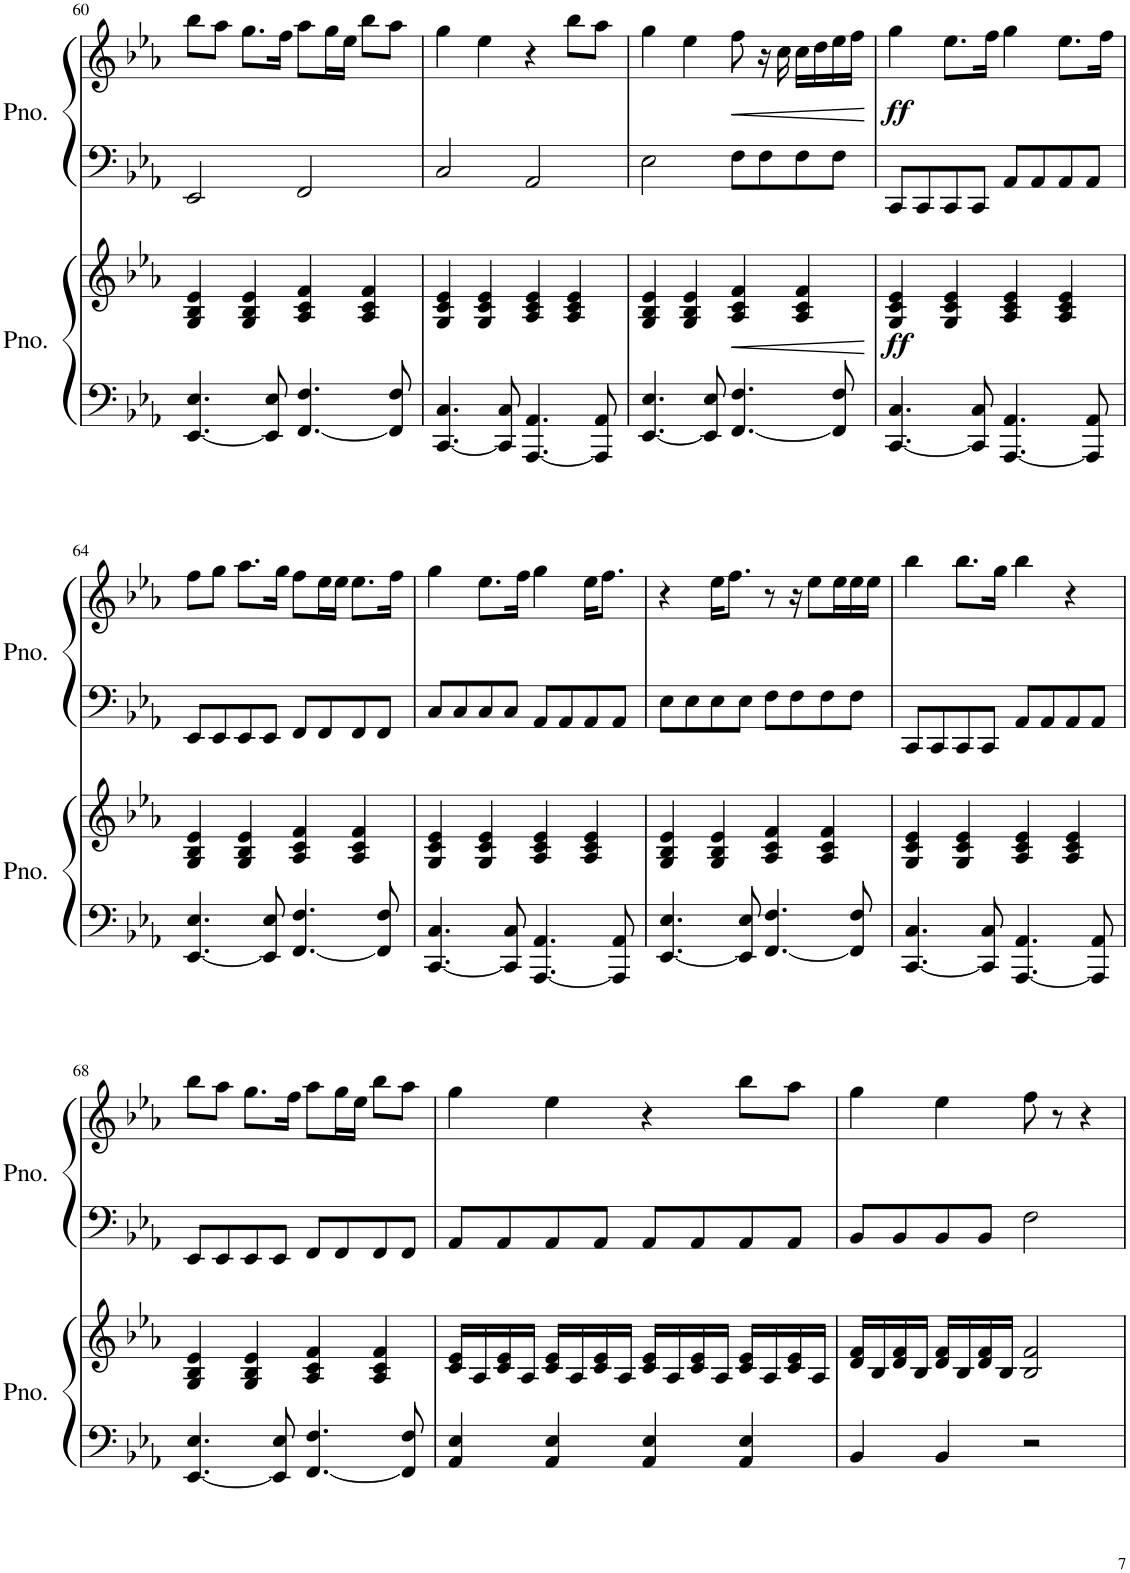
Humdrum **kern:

**kern	**kern	**dynam	**kern	**kern	**dynam
*part2	*part2	*part2	*part1	*part1	*part1
*staff4	*staff3	*staff3/4	*staff2	*staff1	*staff1/2
*I"Piano	*	*	*I"Piano	*	*
*I'Pno.	*	*	*I'Pno.	*	*
!!LO:PB:g=z
*clefF4	*clefG2	*	*clefF4	*clefG2	*
*k[b-e-a-]	*k[b-e-a-]	*	*k[b-e-a-]	*k[b-e-a-]	*
*M4/4	*M4/4	*	*M4/4	*M4/4	*
=60	=60	=60	=60	=60	=60
[4.EE-/ 4.E-/	4G/ 4B-/ 4e-/	.	2EE-/	8bb-\L	.
.	.	.	.	8aa-\J	.
.	4G/ 4B-/ 4e-/	.	.	8.gg\L	.
8EE-/] 8E-/	.	.	.	.	.
.	.	.	.	16ff\Jk	.
[4.FF/ 4.F/	4A-/ 4c/ 4f/	.	2FF/	8aa-\L	.
.	.	.	.	16gg\L	.
.	.	.	.	16ee-\JJ	.
.	4A-/ 4c/ 4f/	.	.	8bb-\L	.
8FF/] 8F/	.	.	.	8aa-\J	.
=61	=61	=61	=61	=61	=61
[4.CC/ 4.C/	4G/ 4c/ 4e-/	.	2C/	4gg\	.
.	4G/ 4c/ 4e-/	.	.	4ee-\	.
8CC/] 8C/	.	.	.	.	.
[4.AAA-/ 4.AA-/	4A-/ 4c/ 4e-/	.	2AA-/	4r	.
.	4A-/ 4c/ 4e-/	.	.	8bb-\L	.
8AAA-/] 8AA-/	.	.	.	8aa-\J	.
=62	=62	=62	=62	=62	=62
[4.EE-/ 4.E-/	4G/ 4B-/ 4e-/	.	2E-\	4gg\	.
.	4G/ 4B-/ 4e-/	.	.	4ee-\	.
8EE-/] 8E-/	.	.	.	.	.
!	!	!LO:HP:b	!	!	!LO:HP:b
[4.FF/ 4.F/	4A-/ 4c/ 4f/	<	8F\L	8ff\	<
.	.	.	8F\	16r	.
.	.	.	.	16cc\	.
.	4A-/ 4c/ 4f/	.	8F\	16cc\LL	.
.	.	.	.	16dd\	.
8FF/] 8F/	.	.	8F\J	16ee-\	.
.	.	.	.	16ff\JJ	.
.	.	[	.	.	[
=63	=63	=63	=63	=63	=63
!	!	!LO:DY:b	!	!	!LO:DY:b
[4.CC/ 4.C/	4G/ 4c/ 4e-/	ff	8CC/L	4gg\	ff
.	.	.	8CC/	.	.
.	4G/ 4c/ 4e-/	.	8CC/	8.ee-\L	.
8CC/] 8C/	.	.	8CC/J	.	.
.	.	.	.	16ff\Jk	.
[4.AAA-/ 4.AA-/	4A-/ 4c/ 4e-/	.	8AA-/L	4gg\	.
.	.	.	8AA-/	.	.
.	4A-/ 4c/ 4e-/	.	8AA-/	8.ee-\L	.
8AAA-/] 8AA-/	.	.	8AA-/J	.	.
.	.	.	.	16ff\Jk	.
!!LO:LB:g=z
=64	=64	=64	=64	=64	=64
[4.EE-/ 4.E-/	4G/ 4B-/ 4e-/	.	8EE-/L	8ff\L	.
.	.	.	8EE-/	8gg\J	.
.	4G/ 4B-/ 4e-/	.	8EE-/	8.aa-\L	.
8EE-/] 8E-/	.	.	8EE-/J	.	.
.	.	.	.	16gg\Jk	.
[4.FF/ 4.F/	4A-/ 4c/ 4f/	.	8FF/L	8ff\L	.
.	.	.	8FF/	16ee-\L	.
.	.	.	.	16ee-\JJ	.
.	4A-/ 4c/ 4f/	.	8FF/	8.ee-\L	.
8FF/] 8F/	.	.	8FF/J	.	.
.	.	.	.	16ff\Jk	.
=65	=65	=65	=65	=65	=65
[4.CC/ 4.C/	4G/ 4c/ 4e-/	.	8C/L	4gg\	.
.	.	.	8C/	.	.
.	4G/ 4c/ 4e-/	.	8C/	8.ee-\L	.
8CC/] 8C/	.	.	8C/J	.	.
.	.	.	.	16ff\Jk	.
[4.AAA-/ 4.AA-/	4A-/ 4c/ 4e-/	.	8AA-/L	4gg\	.
.	.	.	8AA-/	.	.
.	4A-/ 4c/ 4e-/	.	8AA-/	16ee-\KL	.
.	.	.	.	8.ff\J	.
8AAA-/] 8AA-/	.	.	8AA-/J	.	.
=66	=66	=66	=66	=66	=66
[4.EE-/ 4.E-/	4G/ 4B-/ 4e-/	.	8E-\L	4r	.
.	.	.	8E-\	.	.
.	4G/ 4B-/ 4e-/	.	8E-\	16ee-\KL	.
.	.	.	.	8.ff\J	.
8EE-/] 8E-/	.	.	8E-\J	.	.
[4.FF/ 4.F/	4A-/ 4c/ 4f/	.	8F\L	8r	.
.	.	.	8F\	16r	.
.	.	.	.	8ee-\L	.
.	4A-/ 4c/ 4f/	.	8F\	.	.
.	.	.	.	16ee-\L	.
8FF/] 8F/	.	.	8F\J	16ee-\	.
.	.	.	.	16ee-\JJ	.
=67	=67	=67	=67	=67	=67
[4.CC/ 4.C/	4G/ 4c/ 4e-/	.	8CC/L	4bb-\	.
.	.	.	8CC/	.	.
.	4G/ 4c/ 4e-/	.	8CC/	8.bb-\L	.
8CC/] 8C/	.	.	8CC/J	.	.
.	.	.	.	16gg\Jk	.
[4.AAA-/ 4.AA-/	4A-/ 4c/ 4e-/	.	8AA-/L	4bb-\	.
.	.	.	8AA-/	.	.
.	4A-/ 4c/ 4e-/	.	8AA-/	4r	.
8AAA-/] 8AA-/	.	.	8AA-/J	.	.
!!LO:LB:g=z
=68	=68	=68	=68	=68	=68
[4.EE-/ 4.E-/	4G/ 4B-/ 4e-/	.	8EE-/L	8bb-\L	.
.	.	.	8EE-/	8aa-\J	.
.	4G/ 4B-/ 4e-/	.	8EE-/	8.gg\L	.
8EE-/] 8E-/	.	.	8EE-/J	.	.
.	.	.	.	16ff\Jk	.
[4.FF/ 4.F/	4A-/ 4c/ 4f/	.	8FF/L	8aa-\L	.
.	.	.	8FF/	16gg\L	.
.	.	.	.	16ee-\JJ	.
.	4A-/ 4c/ 4f/	.	8FF/	8bb-\L	.
8FF/] 8F/	.	.	8FF/J	8aa-\J	.
=69	=69	=69	=69	=69	=69
4AA-/ 4E-/	16c/ 16e-/LL	.	8AA-/L	4gg\	.
.	16A-/	.	.	.	.
.	16c/ 16e-/	.	8AA-/	.	.
.	16A-/JJ	.	.	.	.
4AA-/ 4E-/	16c/ 16e-/LL	.	8AA-/	4ee-\	.
.	16A-/	.	.	.	.
.	16c/ 16e-/	.	8AA-/J	.	.
.	16A-/JJ	.	.	.	.
4AA-/ 4E-/	16c/ 16e-/LL	.	8AA-/L	4r	.
.	16A-/	.	.	.	.
.	16c/ 16e-/	.	8AA-/	.	.
.	16A-/JJ	.	.	.	.
4AA-/ 4E-/	16c/ 16e-/LL	.	8AA-/	8bb-\L	.
.	16A-/	.	.	.	.
.	16c/ 16e-/	.	8AA-/J	8aa-\J	.
.	16A-/JJ	.	.	.	.
=70	=70	=70	=70	=70	=70
4BB-/	16d/ 16f/LL	.	8BB-/L	4gg\	.
.	16B-/	.	.	.	.
.	16d/ 16f/	.	8BB-/	.	.
.	16B-/JJ	.	.	.	.
4BB-/	16d/ 16f/LL	.	8BB-/	4ee-\	.
.	16B-/	.	.	.	.
.	16d/ 16f/	.	8BB-/J	.	.
.	16B-/JJ	.	.	.	.
2r	2B-/ 2f/	.	2F\	8ff\	.
.	.	.	.	8r	.
.	.	.	.	4r	.
=	=	=	=	=	=
*-	*-	*-	*-	*-	*-
